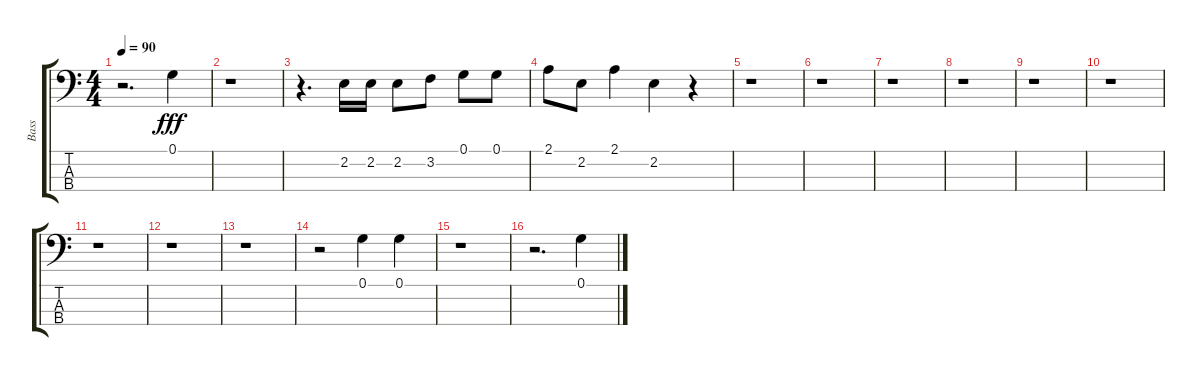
\track ("Bass" "Bass") {instrument electricbassfinger}
\staff {score tabs}
\tuning (G2 D2 A1 E1) {hide}
\ts (4 4)
\tempo 90
\clef f4
\ks c
r.2{d dy fff} 0.1.4 |
r.1 |
r.4{d} 2.2.16 2.2.16 2.2.8 3.2.8 0.1.8 0.1.8 |
2.1.8 2.2.8 2.1.4 2.2.4 r.4 |
r.1 |
r.1 |
r.1 |
r.1 |
r.1 |
r.1 |
r.1 |
r.1 |
r.1 |
r.2 0.1.4 0.1.4 |
r.1 |
r.2{d} 0.1.4
